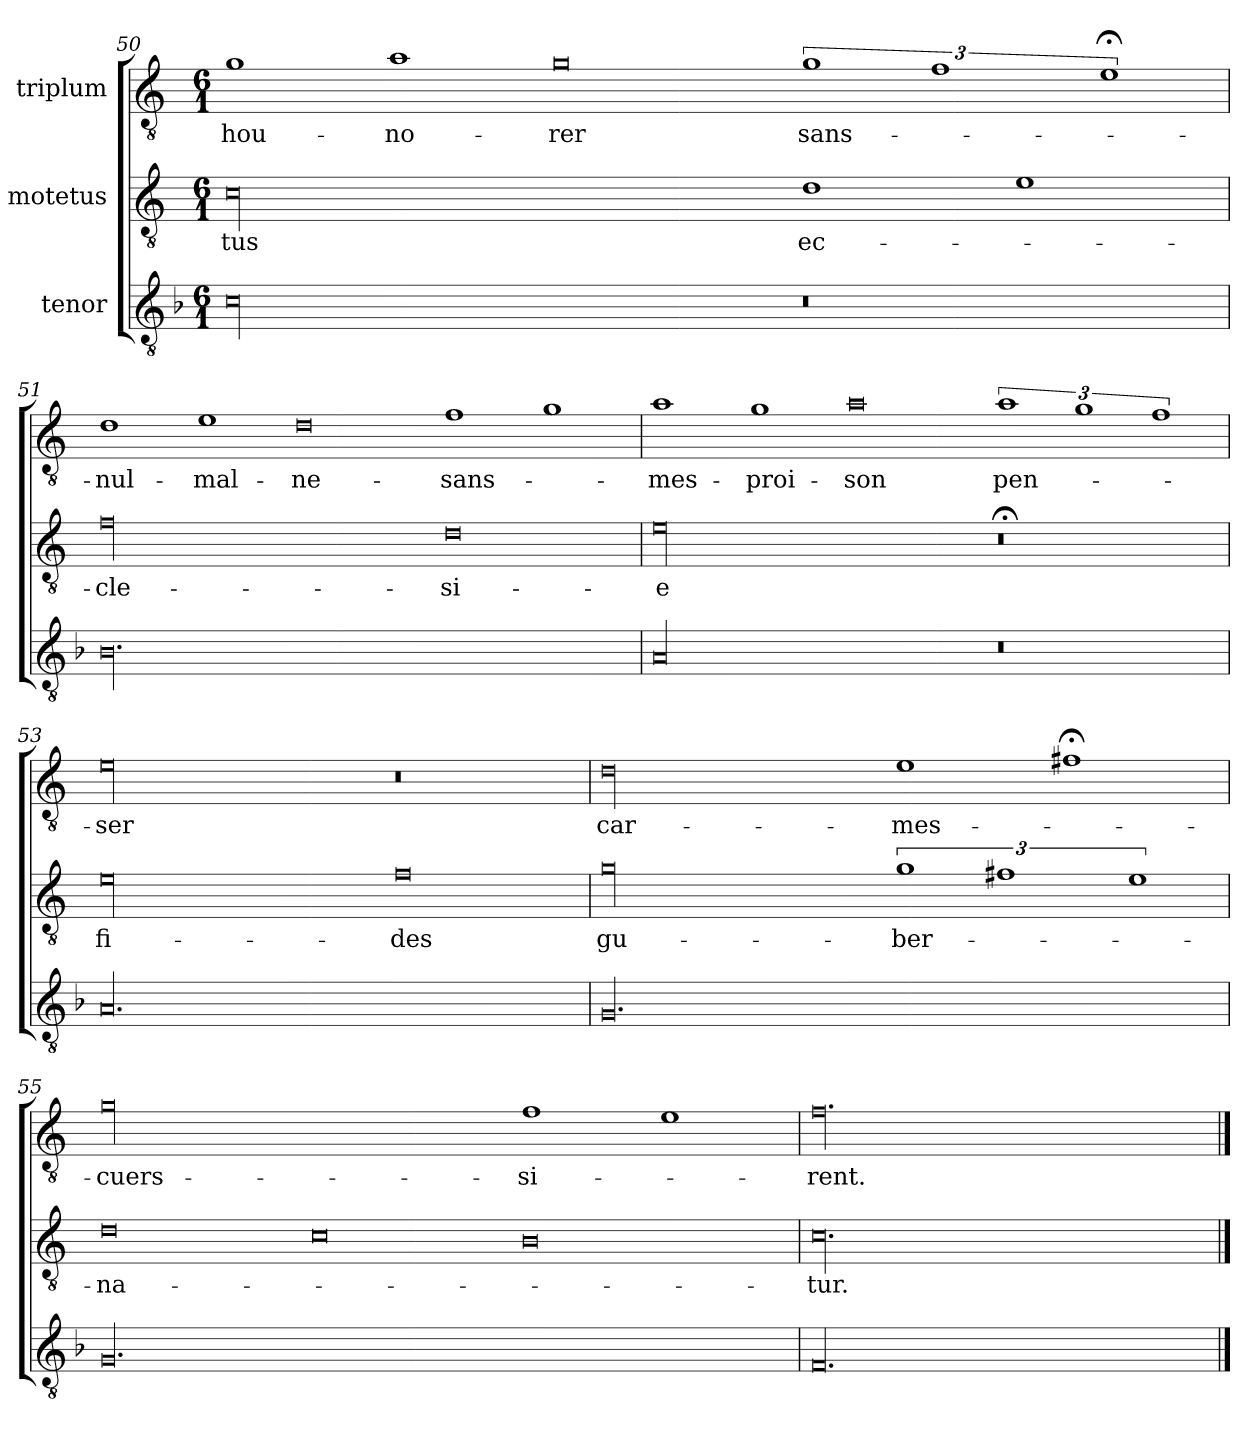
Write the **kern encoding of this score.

**kern	**kern	**text	**kern	**text
*part3	*part2	*part2	*part1	*part1
*staff3	*staff2	*staff2	*staff1	*staff1
*I"tenor	*I"motetus	*	*I"triplum	*
*clefGv2	*clefGv2	*	*clefGv2	*
*k[b-]	*k[]	*	*k[]	*
*F:	*C:	*	*C:	*
*M6/1	*M6/1	*	*M6/1	*
=50	=50	=50	=50	=50
00c\	00c\	-tus	1g\	hou-
.	.	.	1a\	-no-
.	.	.	0g\	-rer
0r	1d\	ec-	3%2g\	sans-
.	.	.	3%2f\	.
.	1e\	.	.	.
.	.	.	3%2e;<\	.
=51	=51	=51	=51	=51
00.B-\	00f\	-cle-	1d\	nul-
.	.	.	1e\	mal-
.	.	.	0d\	ne-
.	0d\	-si-	1f\	sans-
.	.	.	1g\	.
=52	=52	=52	=52	=52
00A/	00e\	-e	1a\	mes-
.	.	.	1g\	proi-
.	.	.	0a\	-son
0r	0r;<	.	3%2a\	pen-
.	.	.	3%2g\	.
.	.	.	3%2f\	.
=53	=53	=53	=53	=53
00.A/	00e\	fi-	00e\	-ser
.	0f\	-des	0r	.
=54	=54	=54	=54	=54
00.G/	00g\	gu-	00d\	car-
.	3%2g\	-ber-	1e\	mes-
.	3%2f#X\	.	.	.
.	.	.	1f#X;<\	.
.	3%2e\	.	.	.
=55	=55	=55	=55	=55
00.G/	0d\	-na-	00g\	cuers-
.	0c\	.	.	.
.	0B\	.	1f\	si-
.	.	.	1e\	.
=56	=56	=56	=56	=56
00.F/	00.c\	-tur.	00.f\	-rent.
==	==	==	==	==
*-	*-	*-	*-	*-
